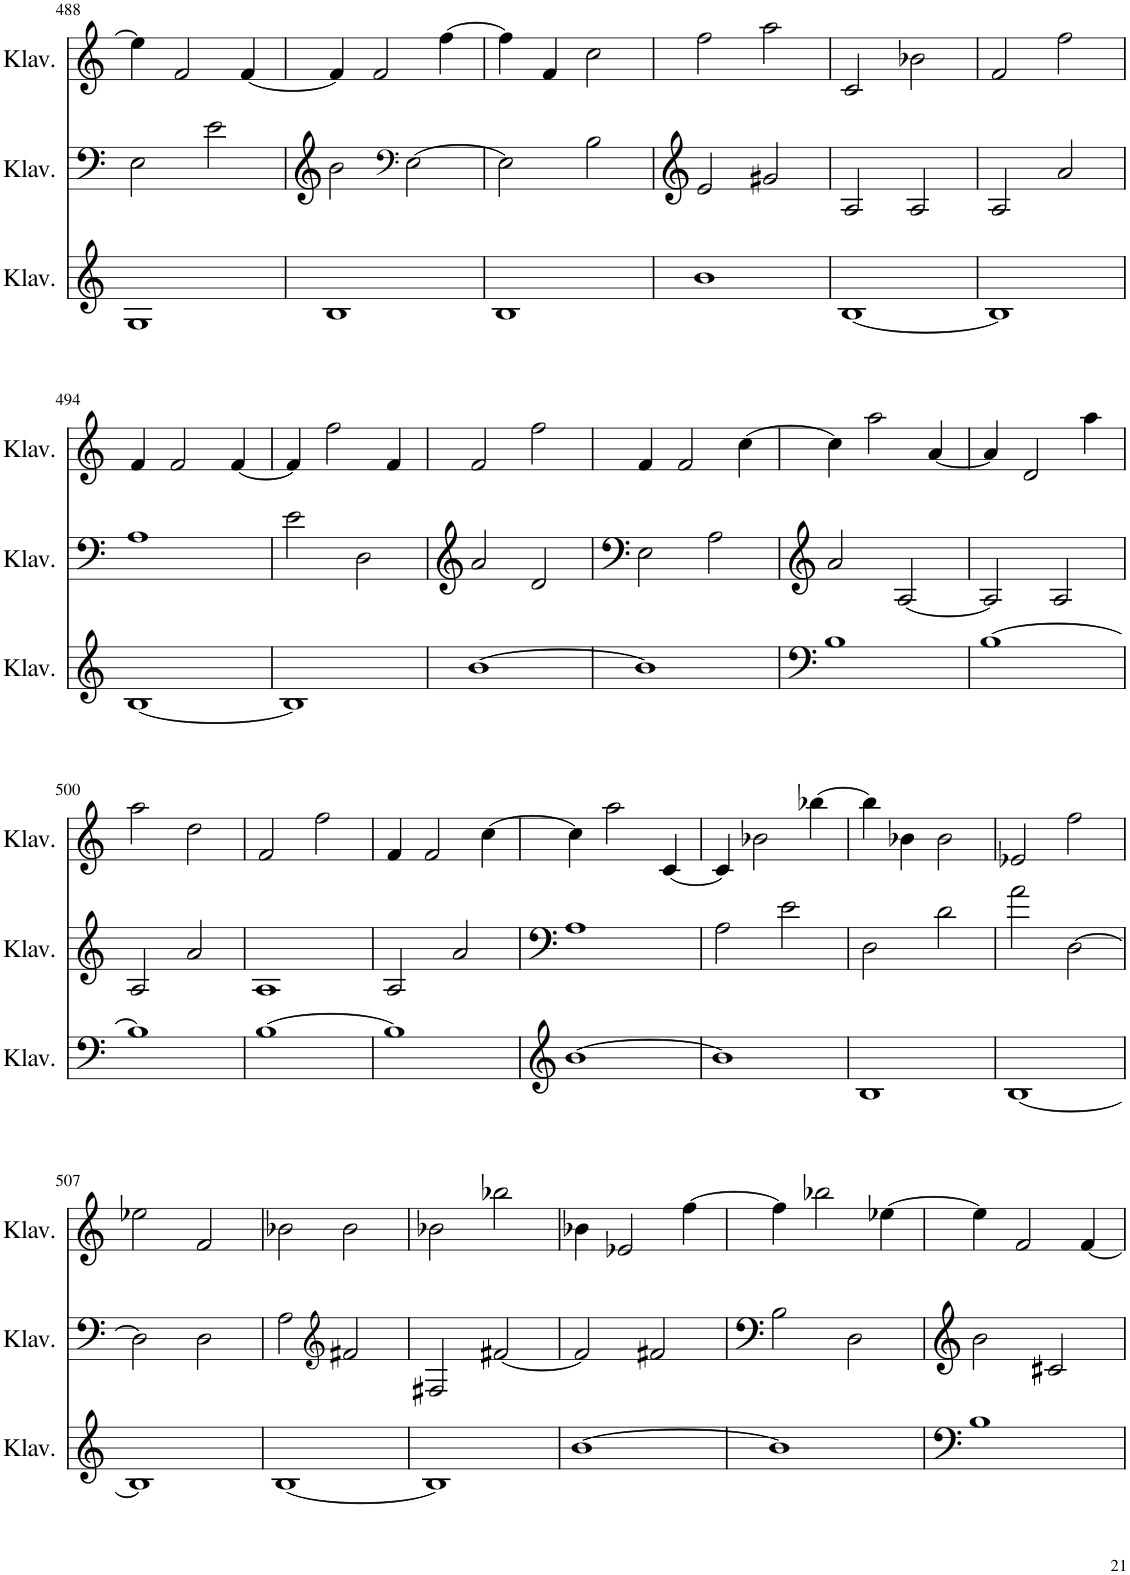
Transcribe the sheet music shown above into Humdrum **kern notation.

**kern	**kern	**kern
*part3	*part2	*part1
*staff3	*staff2	*staff1
*I"Klavier	*I"Klavier	*I"Klavier
*I'Klav.	*I'Klav.	*I'Klav.
!!LO:PB:g=z
*clefG2	*clefF4	*clefG2
*k[]	*k[]	*k[]
*M4/4	*M4/4	*M4/4
=488	=488	=488
1G	2E\	4ee-\]
.	.	2f/
.	2e\	.
.	.	[4f/
=489	=489	=489
1B	2b\	4f/]
.	.	2f/
*	*clefF4	*
.	[2E\	.
.	.	[4ff\
=490	=490	=490
1B	2E\]	4ff\]
.	.	4f/
.	2B\	2cc\
=491	=491	=491
1b	2e/	2ff\
.	2g#X/	2aa\
=492	=492	=492
[1B	2A/	2c/
.	2A/	2b-X\
=493	=493	=493
1B]	2A/	2f/
.	2a/	2ff\
!!LO:LB:g=z
=494	=494	=494
[1B	1A	4f/
.	.	2f/
.	.	[4f/
=495	=495	=495
1B]	2e\	4f/]
.	.	2ff\
.	2D\	.
.	.	4f/
=496	=496	=496
[1b	2a/	2f/
.	2d/	2ff\
=497	=497	=497
1b]	2E\	4f/
.	.	2f/
.	2A\	.
.	.	[4cc\
=498	=498	=498
1B	2a/	4cc\]
.	.	2aa\
.	[2A/	.
.	.	[4a/
=499	=499	=499
[1B	2A/]	4a/]
.	.	2d/
.	2A/	.
.	.	4aa\
!!LO:LB:g=z
=500	=500	=500
1B]	2A/	2aa\
.	2a/	2dd\
=501	=501	=501
[1B	1A	2f/
.	.	2ff\
=502	=502	=502
1B]	2A/	4f/
.	.	2f/
.	2a/	.
.	.	[4cc\
=503	=503	=503
[1b	1A	4cc\]
.	.	2aa\
.	.	[4c/
=504	=504	=504
1b]	2A\	4c/]
.	.	2b-X\
.	2e\	.
.	.	[4bb-X\
=505	=505	=505
1B	2D\	4bb-\]
.	.	4b-X\
.	2d\	2b-\
=506	=506	=506
[1B	2a\	2e-X/
.	[2D\	2ff\
!!LO:LB:g=z
=507	=507	=507
1B]	2D\]	2ee-X\
.	2D\	2f/
=508	=508	=508
[1B	2A\	2b-X\
*	*clefG2	*
.	2f#X/	2b-\
=509	=509	=509
1B]	2F#X/	2b-X\
.	[2f#X/	2bb-X\
=510	=510	=510
[1b	2f#/]	4b-X\
.	.	2e-X/
.	2f#X/	.
.	.	[4ff\
=511	=511	=511
1b]	2B\	4ff\]
.	.	2bb-X\
.	2D\	.
.	.	[4ee-X\
=512	=512	=512
1B	2b\	4ee-\]
.	.	2f/
.	2c#X/	.
.	.	[4f/
=	=	=
*-	*-	*-
